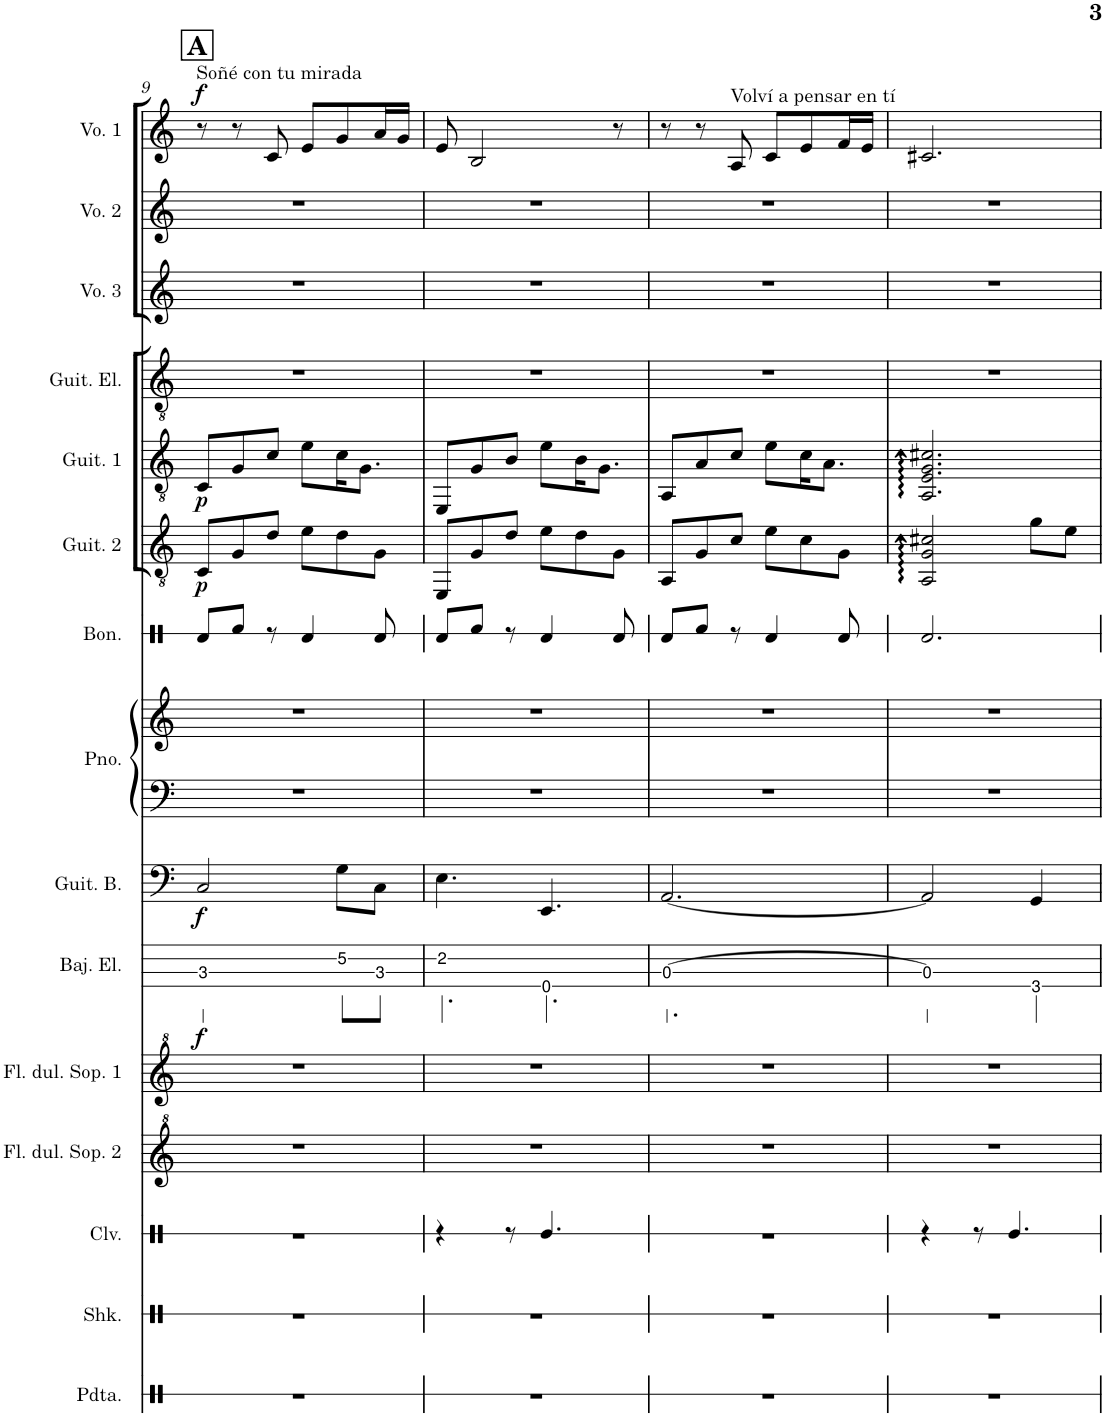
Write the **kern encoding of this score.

**kern	**kern	**kern	**kern	**kern	**kern	**dynam	**kern	**dynam	**kern	**kern	**kern	**kern	**dynam	**kern	**dynam	**kern	**kern	**kern	**kern	**dynam
*part15	*part14	*part13	*part12	*part11	*part10	*part10	*part9	*part9	*part8	*part8	*part7	*part6	*part6	*part5	*part5	*part4	*part3	*part2	*part1	*part1
*staff16	*staff15	*staff14	*staff13	*staff12	*staff11	*staff11	*staff10	*staff10	*staff9	*staff8	*staff7	*staff6	*staff6	*staff5	*staff5	*staff4	*staff3	*staff2	*staff1	*staff1
*I"Pandereta	*I"Shaker	*I"Claves	*I"Flauta dulce soprano 2	*I"Flauta dulce soprano 1	*I"Bajo eléctrico	*	*I"Bajo eléctrico	*	*I"Piano	*	*I"Bongós	*I"Guitarra acústica 2	*	*I"Guitarra acústica 1	*	*I"Guitarra eléctrica	*I"Voz 3	*I"Voz 2	*I"Voz 1	*
*I'Pdta.	*I'Shk.	*I'Clv.	*I'Fl. dul. Sop. 2	*I'Fl. dul. Sop. 1	*I'Baj. El.	*	*	*	*I'Pno.	*	*I'Bon.	*I'Guit. 2	*	*I'Guit. 1	*	*I'Guit. El.	*I'Vo. 3	*I'Vo. 2	*I'Vo. 1	*
!!LO:PB:g=z
*clefX	*clefX	*clefX	*clefG^2	*clefG^2	*	*	*clefF4	*	*clefF4	*clefG2	*clefX	*clefGv2	*	*clefGv2	*	*clefGv2	*clefG2	*clefG2	*clefG2	*
*	*	*	*	*	*Trd7c12	*	*Trd7c12	*	*	*	*	*	*	*	*	*	*	*	*	*
*k[]	*k[]	*k[]	*k[]	*k[]	*k[]	*	*k[]	*	*k[]	*k[]	*k[]	*k[]	*	*k[]	*	*k[]	*k[]	*k[]	*k[]	*
*M6/8	*M6/8	*M6/8	*M6/8	*M6/8	*M6/8	*	*M6/8	*	*M6/8	*M6/8	*M6/8	*M6/8	*	*M6/8	*	*M6/8	*M6/8	*M6/8	*M6/8	*
!!LO:REH:place=s1:a:B:cj:fs=14:t=A
=9	=9	=9	=9	=9	=9	=9	=9	=9	=9	=9	=9	=9	=9	=9	=9	=9	=9	=9	=9	=9
!	!	!	!	!	!	!	!	!	!	!	!	!	!	!	!	!	!	!	!LO:TX:a:t=Soñé con tu mirada	!
!	!	!	!	!	!	!LO:DY:b	!	!LO:DY:b	!	!	!	!	!LO:DY:b	!	!LO:DY:b	!	!	!	!	!LO:DY:a
2.r	2.r	2.r	2.r	2.r	2C\	f	2C/	f	2.r	2.r	8Rd/L	8C/L	p	8C/L	p	2.r	2.r	2.r	8r	f
.	.	.	.	.	.	.	.	.	.	.	8Rf/J	8G/	.	8G/	.	.	.	.	8r	.
.	.	.	.	.	.	.	.	.	.	.	8r	8d/J	.	8c/J	.	.	.	.	8c/	.
.	.	.	.	.	.	.	.	.	.	.	4Rd/	8e\L	.	8e\L	.	.	.	.	8e/L	.
.	.	.	.	.	8G\L	.	8G\L	.	.	.	.	8d\	.	16c\K	.	.	.	.	8g/	.
.	.	.	.	.	.	.	.	.	.	.	.	.	.	8.G\J	.	.	.	.	.	.
.	.	.	.	.	8C\J	.	8C\J	.	.	.	8Rd/	8G\J	.	.	.	.	.	.	16a/L	.
.	.	.	.	.	.	.	.	.	.	.	.	.	.	.	.	.	.	.	16g/JJ	.
=10	=10	=10	=10	=10	=10	=10	=10	=10	=10	=10	=10	=10	=10	=10	=10	=10	=10	=10	=10	=10
2.r	2.r	4r	2.r	2.r	4.E\	.	4.E\	.	2.r	2.r	8Rd/L	8EE/L	.	8EE/L	.	2.r	2.r	2.r	8e/	.
.	.	.	.	.	.	.	.	.	.	.	8Rf/J	8G/	.	8G/	.	.	.	.	2B/	.
.	.	8r	.	.	.	.	.	.	.	.	8r	8d/J	.	8B/J	.	.	.	.	.	.
.	.	4.Re/	.	.	4.EE\	.	4.EE/	.	.	.	4Rd/	8e\L	.	8e\L	.	.	.	.	.	.
.	.	.	.	.	.	.	.	.	.	.	.	8d\	.	16B\K	.	.	.	.	.	.
.	.	.	.	.	.	.	.	.	.	.	.	.	.	8.G\J	.	.	.	.	.	.
.	.	.	.	.	.	.	.	.	.	.	8Rd/	8G\J	.	.	.	.	.	.	8r	.
=11	=11	=11	=11	=11	=11	=11	=11	=11	=11	=11	=11	=11	=11	=11	=11	=11	=11	=11	=11	=11
2.r	2.r	2.r	2.r	2.r	[2.AA\	.	[2.AA/	.	2.r	2.r	8Rd/L	8AA/L	.	8AA/L	.	2.r	2.r	2.r	8r	.
.	.	.	.	.	.	.	.	.	.	.	8Rf/J	8G/	.	8A/	.	.	.	.	8r	.
!	!	!	!	!	!	!	!	!	!	!	!	!	!	!	!	!	!	!	!LO:TX:a:t=Volví a pensar en tí	!
.	.	.	.	.	.	.	.	.	.	.	8r	8c/J	.	8c/J	.	.	.	.	8A/	.
.	.	.	.	.	.	.	.	.	.	.	4Rd/	8e\L	.	8e\L	.	.	.	.	8c/L	.
.	.	.	.	.	.	.	.	.	.	.	.	8c\	.	16c\K	.	.	.	.	8e/	.
.	.	.	.	.	.	.	.	.	.	.	.	.	.	8.A\J	.	.	.	.	.	.
.	.	.	.	.	.	.	.	.	.	.	8Rd/	8G\J	.	.	.	.	.	.	16f/L	.
.	.	.	.	.	.	.	.	.	.	.	.	.	.	.	.	.	.	.	16e/JJ	.
=12	=12	=12	=12	=12	=12	=12	=12	=12	=12	=12	=12	=12	=12	=12	=12	=12	=12	=12	=12	=12
2.r	2.r	4r	2.r	2.r	2AA\]	.	2AA/]	.	2.r	2.r	2.Rd/	2AA/ 2G/ 2c#X/	.	2.AA/ 2.E/ 2.G/ 2.c#X/	.	2.r	2.r	2.r	2.c#X/	.
.	.	8r	.	.	.	.	.	.	.	.	.	.	.	.	.	.	.	.	.	.
.	.	4.Re/	.	.	.	.	.	.	.	.	.	.	.	.	.	.	.	.	.	.
.	.	.	.	.	4GG\	.	4GG/	.	.	.	.	8g\L	.	.	.	.	.	.	.	.
.	.	.	.	.	.	.	.	.	.	.	.	8e\J	.	.	.	.	.	.	.	.
=	=	=	=	=	=	=	=	=	=	=	=	=	=	=	=	=	=	=	=	=
*-	*-	*-	*-	*-	*-	*-	*-	*-	*-	*-	*-	*-	*-	*-	*-	*-	*-	*-	*-	*-
